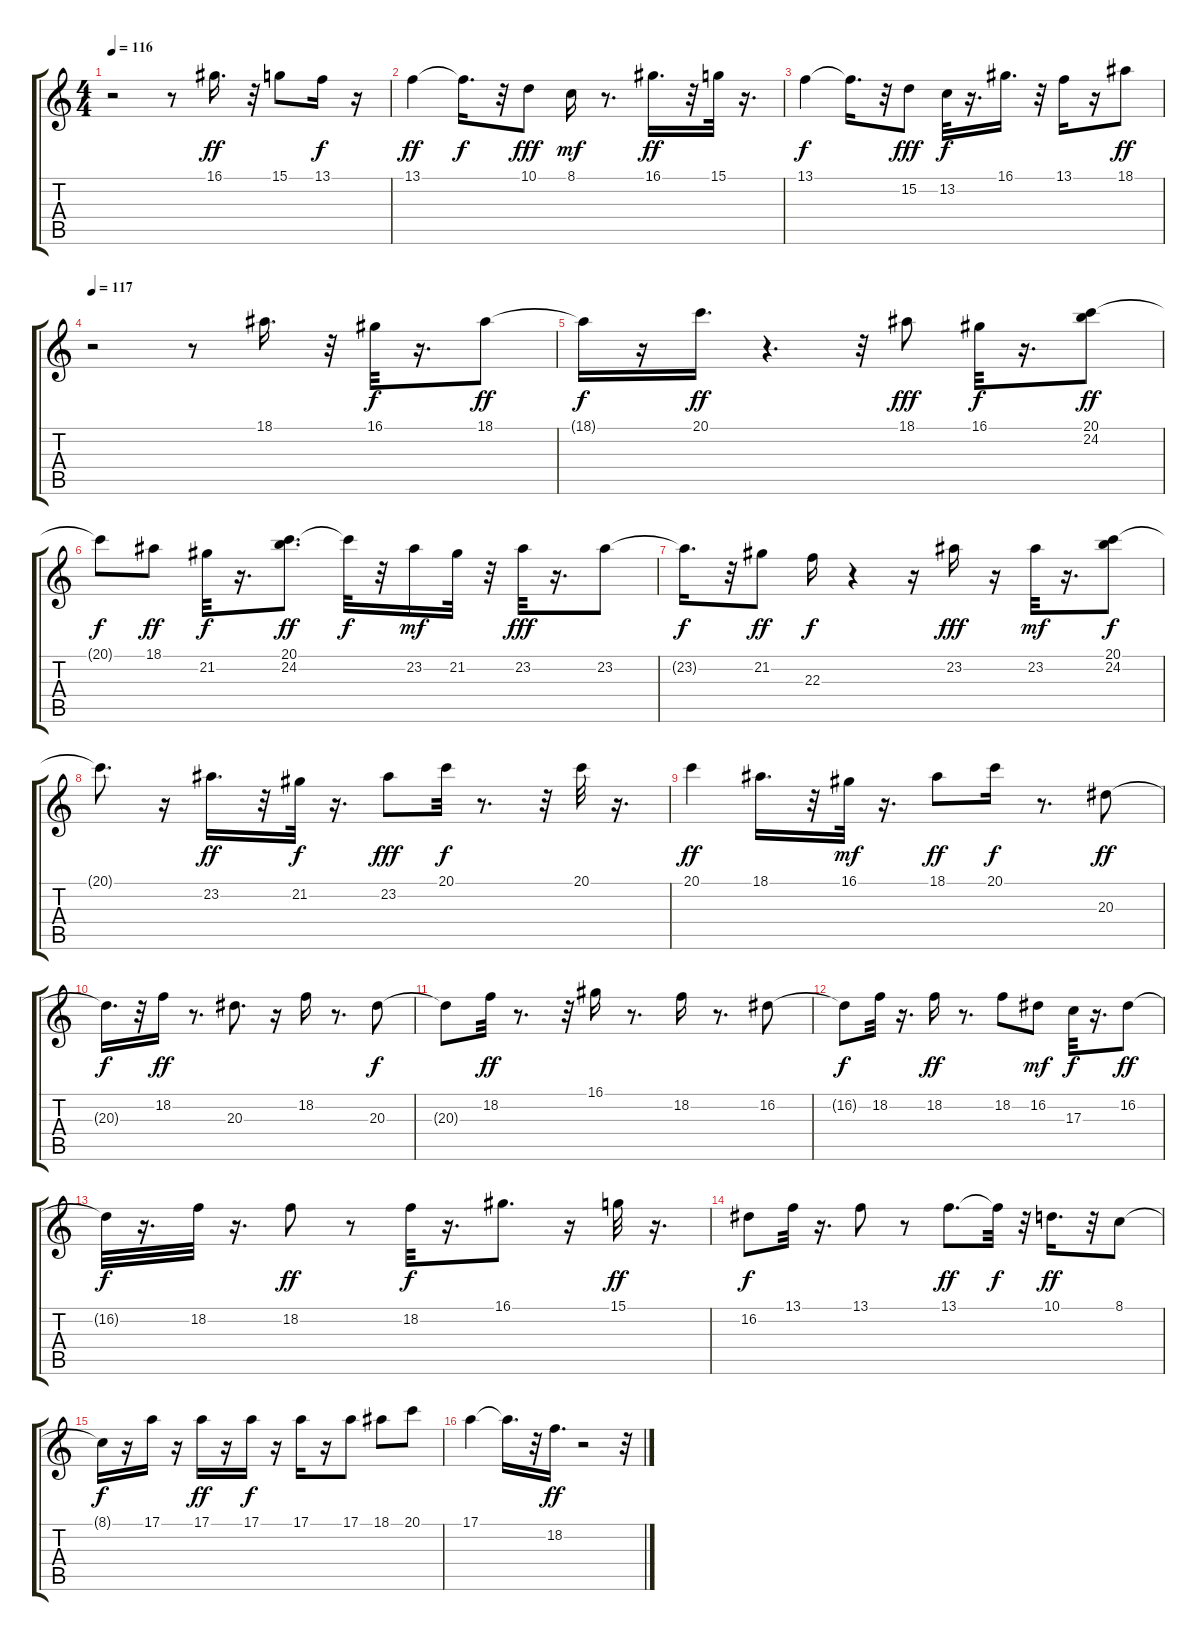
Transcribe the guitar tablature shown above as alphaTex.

\track "" {instrument ocarina}
\staff {score tabs}
\tuning (E4 B3 G3 D3 A2 E2) {hide}
\ts (4 4)
\tempo 116
\clef g2
\ks c
r.2{dy mf} r.8 16.1.16{d dy ff} r.32 15.1.8 13.1.16{dy f} r.16 |
13.1.4{dy ff} 13.1{t}.16{d dy f} r.32 10.1.8{dy fff} 8.1.16{dy mf} r.8{d} 16.1.16{d dy ff} r.32 15.1.32 r.16{d} |
13.1.4{dy f} 13.1{t}.16{d} r.32 15.2.8{dy fff} 13.2.32{dy f} r.16{d} 16.1.16{d} r.32 13.1.16 r.16 18.1.8{dy ff} |
\tempo 117
r.2 r.8 18.1.16{d} r.32 16.1.32{dy f} r.16{d} 18.1.8{dy ff} |
18.1{t}.16{dy f} r.16 20.1.16{d dy ff} r.4{d} r.32 18.1.8{dy fff} 16.1.32{dy f} r.16{d} (20.1 24.2).8{dy ff} |
20.1{t}.8{dy f} 18.1.8{dy ff} 21.2.32{dy f} r.16{d} (20.1 24.2).8{d dy ff} 20.1{t}.32{dy f} r.32 23.2.16{dy mf} 21.2.32 r.32 23.2.32{dy fff} r.16{d} 23.2.8 |
23.2{t}.16{d dy f} r.32 21.2.8{dy ff} 22.3.16{dy f} r.4 r.16 23.2.16{dy fff} r.16 23.2.32{dy mf} r.16{d} (20.1 24.2).8{dy f} |
20.1{t}.8{d} r.16 23.2.16{d dy ff} r.32 21.2.32{dy f} r.16{d} 23.2.8{dy fff} 20.1.32{dy f} r.8{d} r.32 20.1.32 r.16{d} |
20.1.4{dy ff} 18.1.16{d} r.32 16.1.32{dy mf} r.16{d} 18.1.8{dy ff} 20.1.16{dy f} r.8{d} 20.3.8{dy ff} |
20.3{t}.16{d dy f} r.32 18.2.16{dy ff} r.8{d} 20.3.8{d} r.16 18.2.16 r.8{d} 20.3.8{dy f} |
20.3{t}.8 18.2.32{dy ff} r.8{d} r.32 16.1.16 r.8{d} 18.2.16 r.8{d} 16.2.8 |
16.2{t}.8{dy f} 18.2.32 r.16{d} 18.2.16{dy ff} r.8{d} 18.2.8 16.2.8{dy mf} 17.3.32{dy f} r.16{d} 16.2.8{dy ff} |
16.2{t}.32{dy f} r.16{d} 18.2.32 r.16{d} 18.2.8{dy ff} r.8 18.2.32{dy f} r.16{d} 16.1.8{d} r.16 15.1.32{dy ff} r.16{d} |
16.2.8{dy f} 13.1.32 r.16{d} 13.1.8 r.8 13.1.8{d dy ff} 13.1{t}.32{dy f} r.32 10.1.16{d dy ff} r.32 8.1.8 |
8.1{t}.16{dy f} r.16 17.1.16 r.16 17.1.16{dy ff} r.16 17.1.16{dy f} r.16 17.1.16 r.16 17.1.8 18.1.8 20.1.8 |
17.1.4 17.1{t}.16{d} r.32 18.2.16{d dy ff} r.2 r.32
